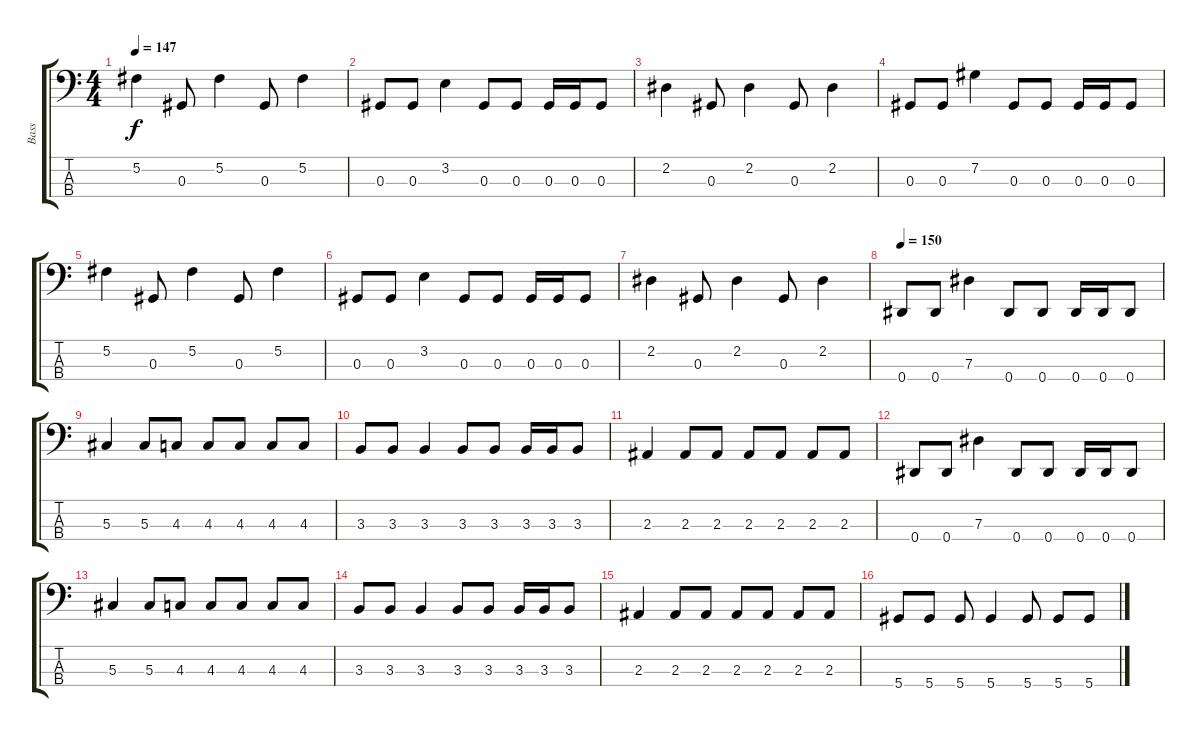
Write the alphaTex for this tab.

\track ("Bass" "Bass") {instrument electricbassfinger}
\staff {score tabs}
\tuning (Gb2 Db2 Ab1 Eb1) {hide}
\ts (4 4)
\tempo 147
\clef f4
\ks c
5.2.4{dy f} 0.3.8 5.2.4 0.3.8 5.2.4 |
0.3.8 0.3.8 3.2.4 0.3.8 0.3.8 0.3.16 0.3.16 0.3.8 |
2.2.4 0.3.8 2.2.4 0.3.8 2.2.4 |
0.3.8{volume 13 instrument electricbassfinger} 0.3.8 7.2.4 0.3.8 0.3.8 0.3.16 0.3.16 0.3.8 |
5.2.4 0.3.8 5.2.4 0.3.8 5.2.4 |
0.3.8 0.3.8 3.2.4 0.3.8 0.3.8 0.3.16 0.3.16 0.3.8 |
2.2.4 0.3.8 2.2.4 0.3.8 2.2.4 |
\tempo 150
0.4.8 0.4.8 7.3.4 0.4.8 0.4.8 0.4.16 0.4.16 0.4.8 |
5.3.4 5.3.8 4.3.8 4.3.8 4.3.8 4.3.8 4.3.8 |
3.3.8 3.3.8 3.3.4 3.3.8 3.3.8 3.3.16 3.3.16 3.3.8 |
2.3.4 2.3.8 2.3.8 2.3.8 2.3.8 2.3.8 2.3.8 |
0.4.8 0.4.8 7.3.4 0.4.8 0.4.8 0.4.16 0.4.16 0.4.8 |
5.3.4 5.3.8 4.3.8 4.3.8 4.3.8 4.3.8 4.3.8 |
3.3.8 3.3.8 3.3.4 3.3.8 3.3.8 3.3.16 3.3.16 3.3.8 |
2.3.4 2.3.8 2.3.8 2.3.8 2.3.8 2.3.8 2.3.8 |
5.4.8{instrument electricbassfinger} 5.4.8 5.4.8 5.4.4 5.4.8 5.4.8 5.4.8
